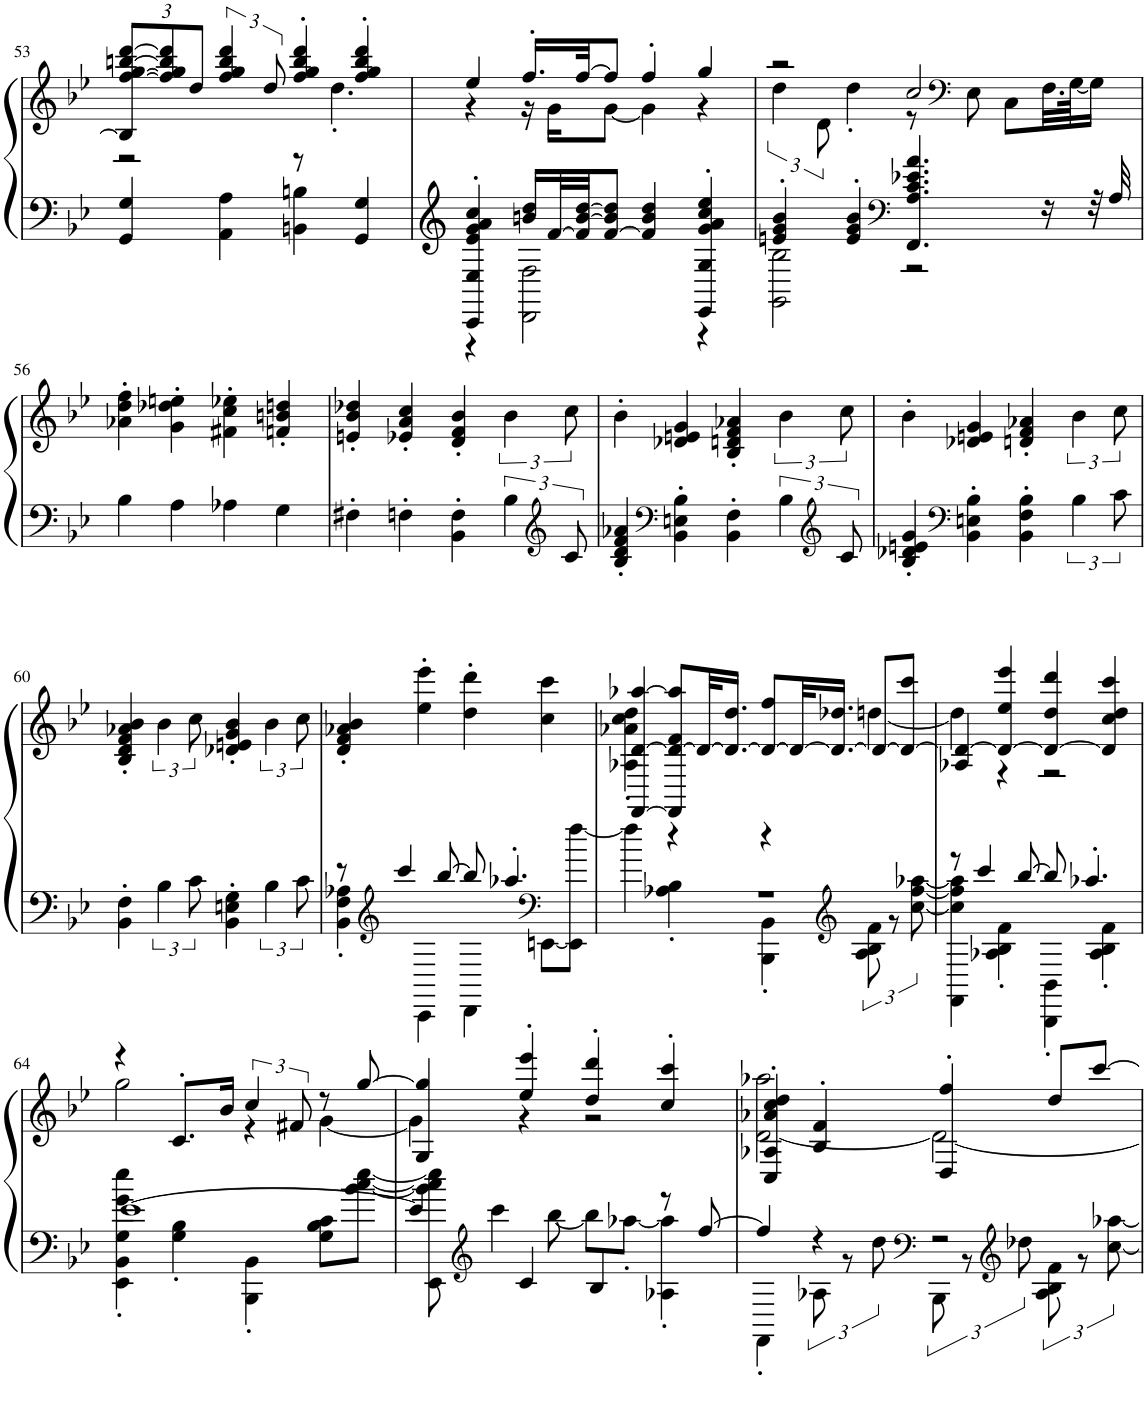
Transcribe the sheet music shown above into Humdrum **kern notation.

**kern	**kern
*part1	*part1
*staff2	*staff1
*I"Piano, Black Bottom Stomp (1919)	*
*I'Pia.	*
!!LO:PB:g=z
*clefF4	*clefG2
*k[b-e-]	*k[b-e-]
*M4/4	*M4/4
*	*Xbrackettup
=53	=53
*	*^
4GG/ 4G/	12B/] [12ff/ [12gg/ [12bbn/ [12ddd/L	2r
.	12ff/] 12gg/] 12bb/] 12ddd/]	.
.	12dd/J	.
*	*brackettup	*
4AA\ 4A\	6ff/ 6gg/ 6bb/ 6ddd/	.
.	12dd/	.
4BBn\ 4Bn\	4ff/' 4gg/' 4bb/' 4ddd/'	8r
.	.	4.dd'\
4GG/ 4G/	4ff/' 4gg/' 4bb/' 4ddd/'	.
=54	=54	=54
*^	*	*
4CC/' 4E-/' 4e-/' 4g/' 4a/' 4cc/'	4r	4ee-/	4r
16bn/ 16dd/LL	2DD\ 2F\	16.ff'/LL	16r
[32f/L	.	.	16g\KL
32f/] [32b/ [32dd/JJ	.	[32ff/JK	.
[8f/ 8b/] 8dd/]J	.	8ff/J]	[8g\J
4f/] 4b/ 4dd/	.	4ff'/	4g\]
4EE-/' 4G/' 4g/' 4a/' 4cc/' 4ee-/'	4r	4gg/	4r
=55	=55	=55	=55
4en/' 4g/' 4b-/'	2GG\ 2B-\	2r	6dd\
.	.	.	12d\
4e/' 4g/' 4b-/'	.	.	4dd'\
*clefF4	*	*	*
4.FF/ 4.A/ 4.c/ 4.e-X/ 4.a/	2r	2cc/	8r
*	*	*clefF4	*
.	.	.	8E-\
.	.	.	8C\L
16r	.	.	32.F\LL
.	.	.	[64G\JK
32r	.	.	16G\JJ]
32A/	.	.	.
*v	*v	*	*
*	*v	*v
!!LO:LB:g=z
=56	=56
4B-\	4a-X\' 4dd\' 4ff\'
4A\	4g\' 4dd-X\' 4een\'
4A-X\	4f#X\' 4cc\' 4ee-X\'
4G\	4fn/' 4bn/' 4ddn/'
=57	=57
4F#X'\	4en/' 4b-/' 4dd-X/'
4Fn'\	4e-X/' 4a/' 4cc/'
4BB-\' 4F\'	4d/' 4f/' 4b-/'
6B-\	6b-\
*clefG2	*
12c/	12cc\
=58	=58
4B-/' 4d/' 4f/' 4a-X/'	4b-'\
*clefF4	*
4BB-\' 4En\' 4B-\'	4d-X/ 4en/ 4g/
4BB-\' 4F\'	4B-/' 4dn/' 4f/' 4a-X/'
6B-\	6b-\
*clefG2	*
12c/	12cc\
=59	=59
4B-/' 4d-X/' 4en/' 4g/'	4b-'\
*clefF4	*
4BB-\' 4En\' 4B-\'	4d-X/ 4en/ 4g/
4BB-\' 4F\' 4B-\'	4dn/' 4f/' 4a-X/'
6B-\	6b-\
12c\	12cc\
!!LO:LB:g=z
=60	=60
4BB-\' 4F\'	4B-/' 4d/' 4f/' 4a-X/' 4b-/'
6B-\	6b-\
12c\	12cc\
4BB-\' 4En\' 4G\'	4d-X/' 4en/' 4g/' 4b-/'
6B-\	6b-\
12c\	12cc\
=61	=61
*^	*
8r	4BB-\' 4F\' 4A-X\'	4d/' 4f/' 4a-X/' 4b-/'
*clefG2	*	*
4ccc/	.	.
.	4CC\	4ee-\' 4eee-\'
[8bb-/	.	.
8bb-/]	4DD\	4dd\' 4ddd\'
4.aa-X'/	.	.
*clefF4	*	*
.	[8EEn\L	4cc\ 4ccc\
.	8EE\] [8ff\J	.
=62	=62	=62
*	*	*^
1r	4ff\]	[4FF/ [4d/ [4aa-X/	4A-X\' 4a-X\' 4cc\' 4dd\'
.	4A-X\' 4B-\'	8FF/] 8d/_ 8f/ 8aa-/]L	4r
.	.	32d/KL_	.
.	.	16.d/_ 16.dd/JJ	.
.	4BBB-\' 4BB-\'	8d/_ 8ff/L	4r
.	.	32d/KL_	.
.	.	16.d/_ 16.dd-X/JJ	.
*clefG2	*	*	*
.	12A-\ 12B-\ 12f\	8d/L_	[4ddn\
.	12r	.	.
.	.	8d/_ 8ccc/J	.
.	[12cc\ [12ff\ [12aa-X\	.	.
=63	=63	=63	=63
8r	4FF\ 4cc\] 4ff\] 4aa-\]	4A-X/ 4d/_	4dd\]
4ccc/	.	.	.
.	4A-X\' 4B-\' 4f\'	4d/_ 4ee-/ 4eee-/	4r
[8bb-/	.	.	.
8bb-/]	4BBB-\' 4BB-\'	4d/_ 4dd/ 4ddd/	2r
4.aa-X'/	.	.	.
.	4A-\' 4B-\' 4f\'	4d/] 4cc/ 4dd/ 4ccc/	.
!!LO:LB:g=z	!!
=64	=64	=64	=64
[1e-	4EE-\' 4BB-\' 4G\' 4g\' 4ee-\'	4r	2gg\
.	4G\' 4B-\'	8.c'/L	.
.	.	16b-/Jk	.
.	4BBB-\' 4BB-\'	6cc/	4r
.	.	12f#X/	.
.	8G\ 8B-\ 8c\L	8r	[4g\
.	[8b-\ [8cc\ [8ee-\J	[8gg/	.
=65	=65	=65	=65
4e-/]	8EE-\ 8b-\] 8cc\] 8ee-\]	4G/ 4gg/]	4g\]
*clefG2	*	*	*
.	4ccc\	.	.
4c/	.	4ee-/' 4eee-/'	4r
.	[8bb-\	.	.
4B-/	8bb-\L]	4dd/' 4ddd/'	2r
.	[8aa-X'\J	.	.
8r	4A-X\' 4aa-\]'	4cc/' 4ccc/'	.
[8ff/	.	.	.
=66	=66	=66	=66
4ff/]	4FF'\	4C/' 4A-X/' 4a-X/' 4cc/' 4dd/'	[2d\ 2aa-X\
4r	12A-X\	4B-/' 4f/'	.
.	12r	.	.
.	12dd\	.	.
*clefF4	*	*	*
2r	12BBB-\	4D/' 4ff/'	2d\_
.	12r	.	.
*clefG2	*	*	*
.	12dd-X\	.	.
.	12A-\ 12B-\ 12f\	8dd/L	.
.	12r	.	.
.	.	[8ccc/J	.
.	[12cc\ [12aa-X\	.	.
*v	*v	*	*
*	*v	*v
=	=
*-	*-
